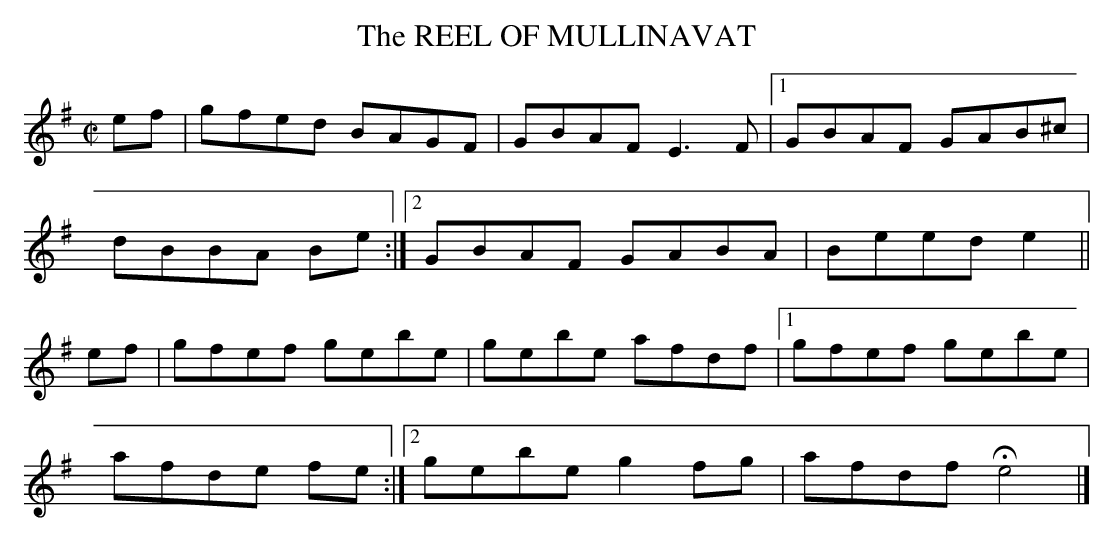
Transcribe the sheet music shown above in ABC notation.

X:1
T:REEL OF MULLINAVAT, The
M:C|
L:1/8
K:Em
ef|gfed BAGF|GBAF E3F|1 GBAF GAB^c|
dBBA Be:|2 GBAF GABA|Beed e2||
ef|gfef gebe|gebe afdf|1 gfef gebe|
afde fe:|2 gebe g2fg|afdf He4|]
